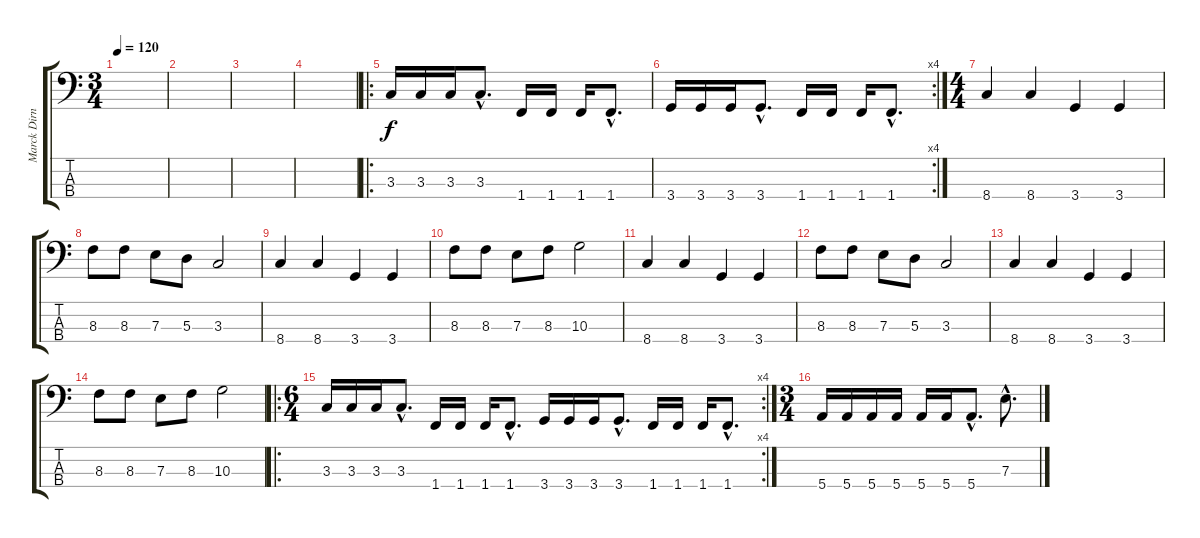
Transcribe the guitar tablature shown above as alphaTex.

\track ("Marck Dirnt (Acoustic Guitar)" "Marck Dirn") {instrument acousticguitarnylon}
\staff {score tabs}
\tuning (G2 D2 A1 E1) {hide}
\ts (3 4)
\tempo 120
\clef f4
\ks c
|
|
|
|
\ro
3.3.16 3.3.16 3.3.16 3.3{hac}.8{d} 1.4.16 1.4.16 1.4.16 1.4{hac}.8{d} |
\rc 4
\section ("" "")
3.4.16 3.4.16 3.4.16 3.4{hac}.8{d} 1.4.16 1.4.16 1.4.16 1.4{hac}.8{d} |
\ts (4 4)
8.4.4 8.4.4 3.4.4 3.4.4 |
8.3.8 8.3.8 7.3.8 5.3.8 3.3.2 |
8.4.4 8.4.4 3.4.4 3.4.4 |
8.3.8 8.3.8 7.3.8 8.3.8 10.3.2 |
8.4.4 8.4.4 3.4.4 3.4.4 |
8.3.8 8.3.8 7.3.8 5.3.8 3.3.2 |
8.4.4 8.4.4 3.4.4 3.4.4 |
8.3.8 8.3.8 7.3.8 8.3.8 10.3.2 |
\ro
\rc 4
\ts (6 4)
3.3.16 3.3.16 3.3.16 3.3{hac}.8{d} 1.4.16 1.4.16 1.4.16 1.4{hac}.8{d} 3.4.16 3.4.16 3.4.16 3.4{hac}.8{d} 1.4.16 1.4.16 1.4.16 1.4{hac}.8{d} |
\ts (3 4)
5.4.16 5.4.16 5.4.16 5.4.16 5.4.16 5.4.16 5.4{hac}.8{d} 7.3{hac}.8{d}
